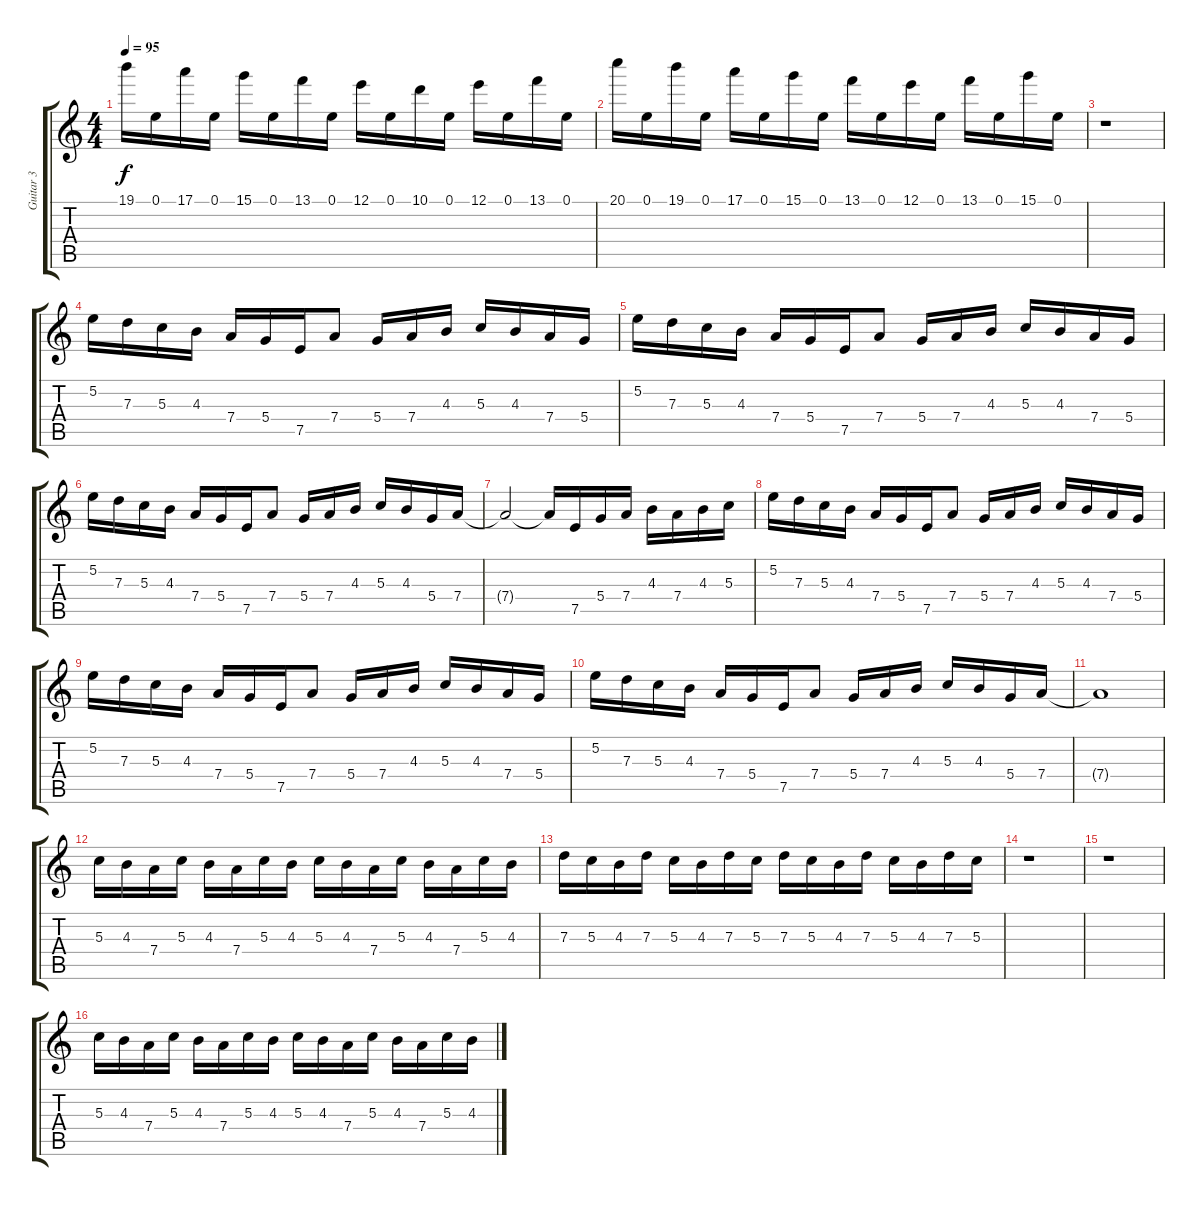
\track ("Guitar 3" "Guitar 3") {instrument distortionguitar}
\staff {score tabs}
\tuning (E4 B3 G3 D3 A2 E2) {hide}
\ts (4 4)
\tempo 95
\clef g2
\ks c
19.1.16{dy f} 0.1.16 17.1.16 0.1.16 15.1.16 0.1.16 13.1.16 0.1.16 12.1.16 0.1.16 10.1.16 0.1.16 12.1.16 0.1.16 13.1.16 0.1.16 |
20.1.16 0.1.16 19.1.16 0.1.16 17.1.16 0.1.16 15.1.16 0.1.16 13.1.16 0.1.16 12.1.16 0.1.16 13.1.16 0.1.16 15.1.16 0.1.16 |
r.1 |
5.2.16{instrument distortionguitar} 7.3.16 5.3.16 4.3.16 7.4.16 5.4.16 7.5.16 7.4.8 5.4.16 7.4.16 4.3.16 5.3.16 4.3.16 7.4.16 5.4.16 |
5.2.16 7.3.16 5.3.16 4.3.16 7.4.16 5.4.16 7.5.16 7.4.8 5.4.16 7.4.16 4.3.16 5.3.16 4.3.16 7.4.16 5.4.16 |
5.2.16 7.3.16 5.3.16 4.3.16 7.4.16 5.4.16 7.5.16 7.4.8 5.4.16 7.4.16 4.3.16 5.3.16 4.3.16 5.4.16 7.4.16 |
7.4{t}.2 7.4{t}.16 7.5.16 5.4.16 7.4.16 4.3.16 7.4.16 4.3.16 5.3.16 |
5.2.16 7.3.16 5.3.16 4.3.16 7.4.16 5.4.16 7.5.16 7.4.8 5.4.16 7.4.16 4.3.16 5.3.16 4.3.16 7.4.16 5.4.16 |
5.2.16 7.3.16 5.3.16 4.3.16 7.4.16 5.4.16 7.5.16 7.4.8 5.4.16 7.4.16 4.3.16 5.3.16 4.3.16 7.4.16 5.4.16 |
5.2.16 7.3.16 5.3.16 4.3.16 7.4.16 5.4.16 7.5.16 7.4.8 5.4.16 7.4.16 4.3.16 5.3.16 4.3.16 5.4.16 7.4.16 |
7.4{t}.1 |
5.3.16 4.3.16 7.4.16 5.3.16 4.3.16 7.4.16 5.3.16 4.3.16 5.3.16 4.3.16 7.4.16 5.3.16 4.3.16 7.4.16 5.3.16 4.3.16 |
7.3.16 5.3.16 4.3.16 7.3.16 5.3.16 4.3.16 7.3.16 5.3.16 7.3.16 5.3.16 4.3.16 7.3.16 5.3.16 4.3.16 7.3.16 5.3.16 |
r.1 |
r.1 |
5.3.16 4.3.16 7.4.16 5.3.16 4.3.16 7.4.16 5.3.16 4.3.16 5.3.16 4.3.16 7.4.16 5.3.16 4.3.16 7.4.16 5.3.16 4.3.16
